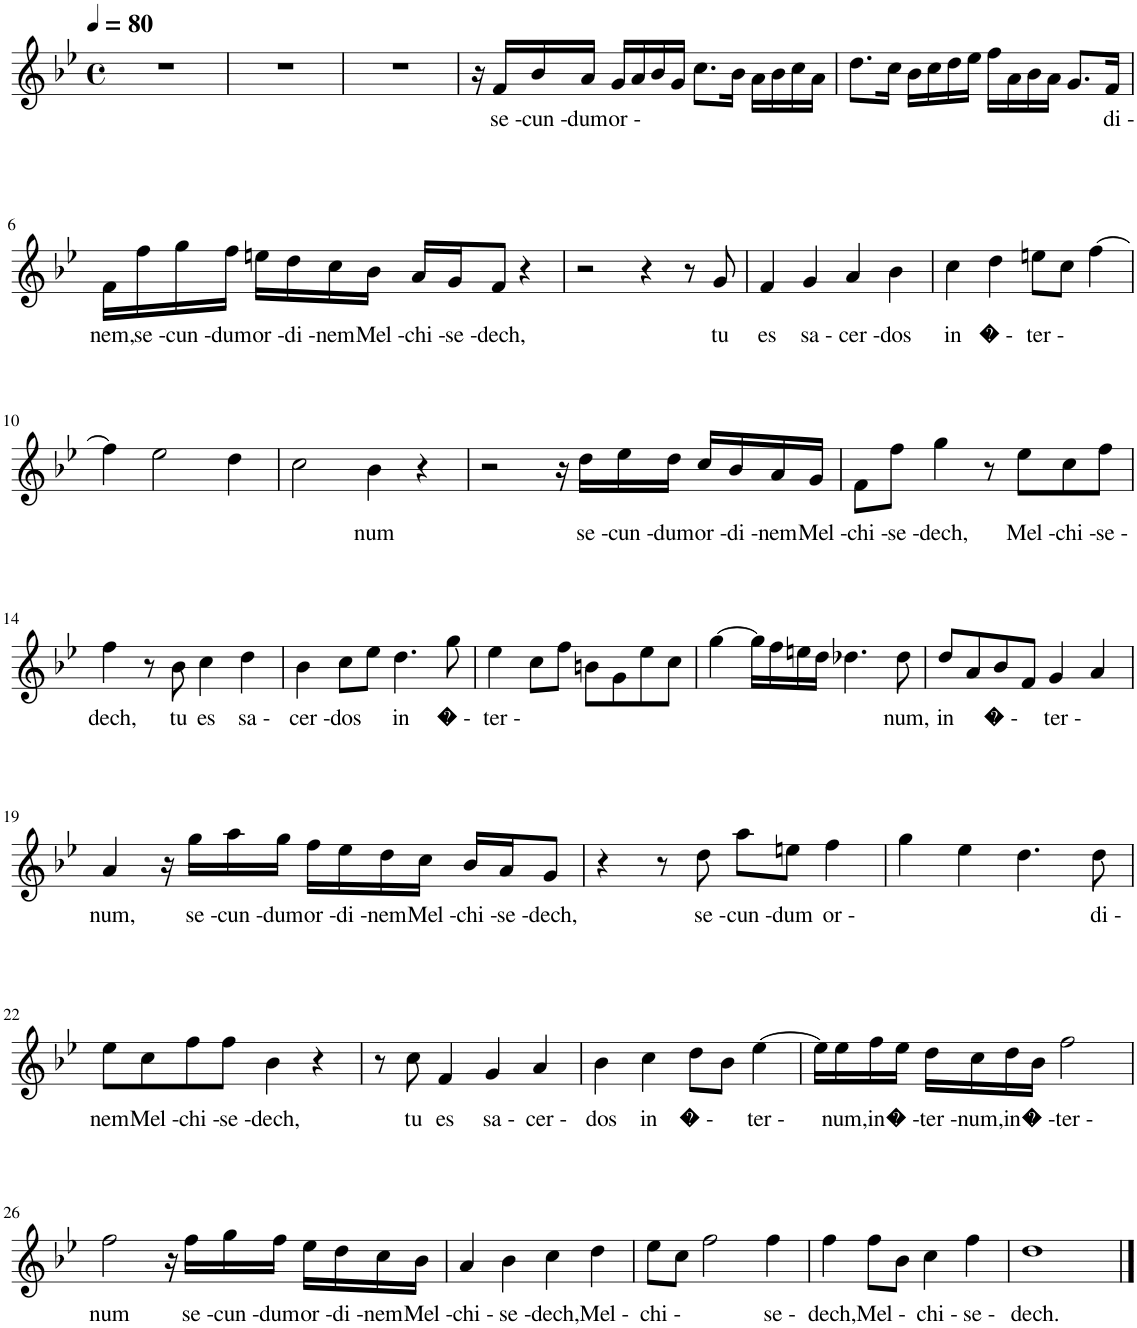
**kern	**text
*part1	*part1
*staff1	*staff1
*I"Alto, Tenor	*
*I'A.	*
*clefG2	*
*k[b-e-]	*
*M4/4	*
*met(c)	*
*MM80	*
=1	=1
1r	.
=2	=2
1r	.
=3	=3
1r	.
=4	=4
16r	.
!	!LO:LY:b
16f/LL	se -
!	!LO:LY:b
16b-/	cun -
!	!LO:LY:b
16a/JJ	dum
!	!LO:LY:b
16g/LL	or -
16a/	.
16b-/	.
16g/JJ	.
8.cc\L	.
16b-\Jk	.
16a\LL	.
16b-\	.
16cc\	.
16a\JJ	.
=5	=5
8.dd\L	.
16cc\Jk	.
16b-\LL	.
16cc\	.
16dd\	.
16ee-\JJ	.
16ff\LL	.
16a\	.
16b-\	.
16a\JJ	.
8.g/L	.
!	!LO:LY:b
16f/Jk	di -
!!LO:LB:g=z
=6	=6
!	!LO:LY:b
16f\LL	nem,
!	!LO:LY:b
16ff\	se -
!	!LO:LY:b
16gg\	cun -
!	!LO:LY:b
16ff\JJ	dum
!	!LO:LY:b
16een\LL	or -
!	!LO:LY:b
16dd\	di -
!	!LO:LY:b
16cc\	nem
!	!LO:LY:b
16b-\JJ	Mel -
!	!LO:LY:b
16a/LL	chi -
!	!LO:LY:b
16g/J	se -
!	!LO:LY:b
8f/J	dech,
4r	.
=7	=7
2r	.
4r	.
8r	.
!	!LO:LY:b
8g/	tu
=8	=8
!	!LO:LY:b
4f/	es
!	!LO:LY:b
4g/	sa -
!	!LO:LY:b
4a/	cer -
!	!LO:LY:b
4b-\	dos
=9	=9
!	!LO:LY:b
4cc\	in
!	!LO:LY:b
4dd\	� -
!	!LO:LY:b
8een\L	ter -
8cc\J	.
[4ff\	.
!!LO:LB:g=z
=10	=10
4ff\]	.
2ee-\	.
4dd\	.
=11	=11
2cc\	.
!	!LO:LY:b
4b-\	num
4r	.
=12	=12
2r	.
16r	.
!	!LO:LY:b
16dd\LL	se -
!	!LO:LY:b
16ee-\	cun -
!	!LO:LY:b
16dd\JJ	dum
!	!LO:LY:b
16cc/LL	or -
!	!LO:LY:b
16b-/	di -
!	!LO:LY:b
16a/	nem
!	!LO:LY:b
16g/JJ	Mel -
=13	=13
!	!LO:LY:b
8f\L	chi -
!	!LO:LY:b
8ff\J	se -
!	!LO:LY:b
4gg\	dech,
8r	.
!	!LO:LY:b
8ee-\L	Mel -
!	!LO:LY:b
8cc\	chi -
!	!LO:LY:b
8ff\J	se -
!!LO:LB:g=z
=14	=14
!	!LO:LY:b
4ff\	dech,
8r	.
!	!LO:LY:b
8b-\	tu
!	!LO:LY:b
4cc\	es
!	!LO:LY:b
4dd\	sa -
=15	=15
!	!LO:LY:b
4b-\	cer -
!	!LO:LY:b
8cc\L	dos
8ee-\J	.
!	!LO:LY:b
4.dd\	in
!	!LO:LY:b
8gg\	� -
=16	=16
!	!LO:LY:b
4ee-\	ter -
8cc\L	.
8ff\J	.
8bn\L	.
8g\	.
8ee-\	.
8cc\J	.
=17	=17
[4gg\	.
16gg\LL]	.
16ff\	.
16een\	.
16dd\JJ	.
4.dd-X\	.
!	!LO:LY:b
8dd-\	num,
=18	=18
!	!LO:LY:b
8dd/L	in
8a/	.
!	!LO:LY:b
8b-/	� -
8f/J	.
!	!LO:LY:b
4g/	ter -
4a/	.
!!LO:LB:g=z
=19	=19
!	!LO:LY:b
4a/	num,
16r	.
!	!LO:LY:b
16gg\LL	se -
!	!LO:LY:b
16aa\	cun -
!	!LO:LY:b
16gg\JJ	dum
!	!LO:LY:b
16ff\LL	or -
!	!LO:LY:b
16ee-\	di -
!	!LO:LY:b
16dd\	nem
!	!LO:LY:b
16cc\JJ	Mel -
!	!LO:LY:b
16b-/LL	chi -
!	!LO:LY:b
16a/J	se -
!	!LO:LY:b
8g/J	dech,
=20	=20
4r	.
8r	.
!	!LO:LY:b
8dd\	se -
!	!LO:LY:b
8aa\L	cun -
!	!LO:LY:b
8een\J	dum
!	!LO:LY:b
4ff\	or -
=21	=21
4gg\	.
4ee-\	.
4.dd\	.
!	!LO:LY:b
8dd\	di -
!!LO:LB:g=z
=22	=22
!	!LO:LY:b
8ee-\L	nem
!	!LO:LY:b
8cc\	Mel -
!	!LO:LY:b
8ff\	chi -
!	!LO:LY:b
8ff\J	se -
!	!LO:LY:b
4b-\	dech,
4r	.
=23	=23
8r	.
!	!LO:LY:b
8cc\	tu
!	!LO:LY:b
4f/	es
!	!LO:LY:b
4g/	sa -
!	!LO:LY:b
4a/	cer -
=24	=24
!	!LO:LY:b
4b-\	dos
!	!LO:LY:b
4cc\	in
!	!LO:LY:b
8dd\L	� -
8b-\J	.
!	!LO:LY:b
[4ee-\	ter -
=25	=25
16ee-\LL]	.
!	!LO:LY:b
16ee-\	num,
!	!LO:LY:b
16ff\	in
!	!LO:LY:b
16ee-\JJ	� -
!	!LO:LY:b
16dd\LL	ter -
!	!LO:LY:b
16cc\	num,
!	!LO:LY:b
16dd\	in
!	!LO:LY:b
16b-\JJ	� -
!	!LO:LY:b
2ff\	ter -
!!LO:LB:g=z
=26	=26
!	!LO:LY:b
2ff\	num
16r	.
!	!LO:LY:b
16ff\LL	se -
!	!LO:LY:b
16gg\	cun -
!	!LO:LY:b
16ff\JJ	dum
!	!LO:LY:b
16ee-\LL	or -
!	!LO:LY:b
16dd\	di -
!	!LO:LY:b
16cc\	nem
!	!LO:LY:b
16b-\JJ	Mel -
=27	=27
!	!LO:LY:b
4a/	chi -
!	!LO:LY:b
4b-\	se -
!	!LO:LY:b
4cc\	dech,
!	!LO:LY:b
4dd\	Mel -
=28	=28
!	!LO:LY:b
8ee-\L	chi -
8cc\J	.
2ff\	.
!	!LO:LY:b
4ff\	se -
=29	=29
!	!LO:LY:b
4ff\	dech,
!	!LO:LY:b
8ff\L	Mel -
8b-\J	.
!	!LO:LY:b
4cc\	chi -
!	!LO:LY:b
4ff\	se -
=30	=30
!	!LO:LY:b
1dd	dech.
==	==
*-	*-
